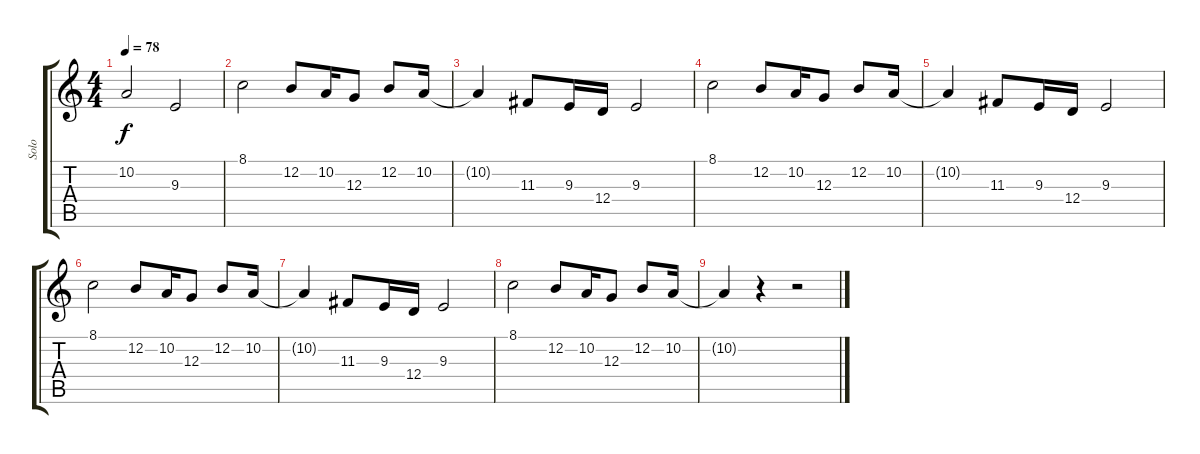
\track ("Solo" "Solo") {instrument piccolo}
\staff {score tabs}
\tuning (E4 B3 G3 D3 A2 E2) {hide}
\ts (4 4)
\tempo 78
\clef g2
\ks c
10.2.2{dy f} 9.3.2 |
8.1.2 12.2.8 10.2.16 12.3.8 12.2.8 10.2.16 |
10.2{t}.4 11.3.8 9.3.16 12.4.16 9.3.2 |
8.1.2 12.2.8 10.2.16 12.3.8 12.2.8 10.2.16 |
10.2{t}.4 11.3.8 9.3.16 12.4.16 9.3.2 |
8.1.2 12.2.8 10.2.16 12.3.8 12.2.8 10.2.16 |
10.2{t}.4 11.3.8 9.3.16 12.4.16 9.3.2 |
8.1.2 12.2.8 10.2.16 12.3.8 12.2.8 10.2.16 |
10.2{t}.4 r.4 r.2
